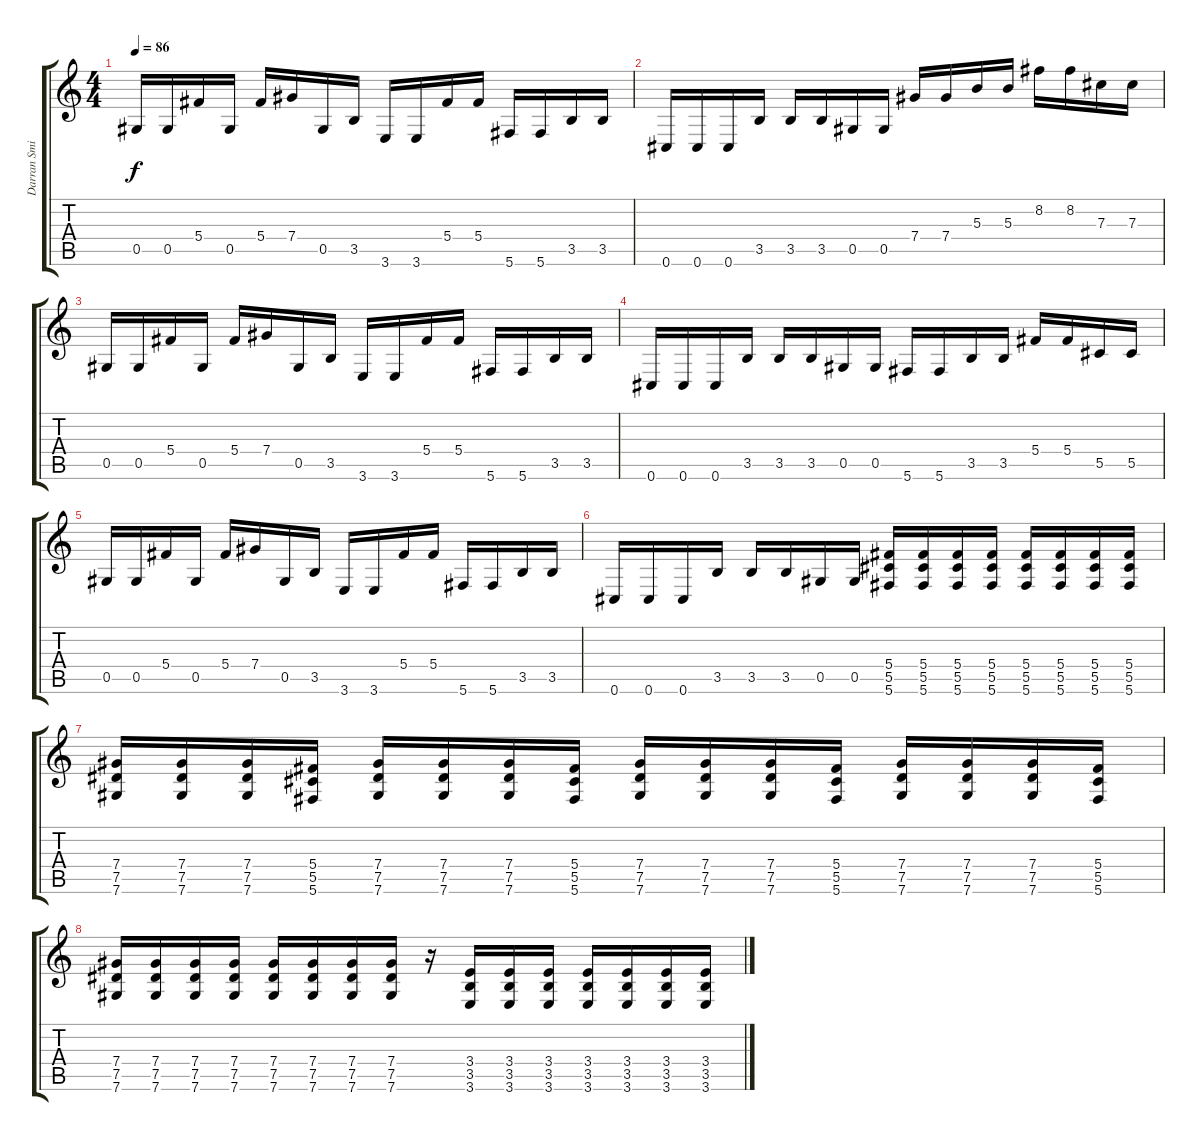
\track ("Darran Smith" "Darran Smi") {instrument distortionguitar}
\staff {score tabs}
\tuning (Eb4 Bb3 Gb3 Db3 Ab2 Db2) {hide}
\ts (4 4)
\tempo 86
\clef g2
\ks c
0.5.16{dy f} 0.5.16 5.4.16 0.5.16 5.4.16 7.4.16 0.5.16 3.5.16 3.6.16 3.6.16 5.4.16 5.4.16 5.6.16 5.6.16 3.5.16 3.5.16 |
0.6.16 0.6.16 0.6.16 3.5.16 3.5.16 3.5.16 0.5.16 0.5.16 7.4.16 7.4.16 5.3.16 5.3.16 8.2.16 8.2.16 7.3.16 7.3.16 |
0.5.16 0.5.16 5.4.16 0.5.16 5.4.16 7.4.16 0.5.16 3.5.16 3.6.16 3.6.16 5.4.16 5.4.16 5.6.16 5.6.16 3.5.16 3.5.16 |
0.6.16 0.6.16 0.6.16 3.5.16 3.5.16 3.5.16 0.5.16 0.5.16 5.6.16 5.6.16 3.5.16 3.5.16 5.4.16 5.4.16 5.5.16 5.5.16 |
0.5.16 0.5.16 5.4.16 0.5.16 5.4.16 7.4.16 0.5.16 3.5.16 3.6.16 3.6.16 5.4.16 5.4.16 5.6.16 5.6.16 3.5.16 3.5.16 |
0.6.16 0.6.16 0.6.16 3.5.16 3.5.16 3.5.16 0.5.16 0.5.16 (5.4 5.5 5.6).16 (5.4 5.5 5.6).16 (5.4 5.5 5.6).16 (5.4 5.5 5.6).16 (5.4 5.5 5.6).16 (5.4 5.5 5.6).16 (5.4 5.5 5.6).16 (5.4 5.5 5.6).16 |
(7.4 7.5 7.6).16 (7.4 7.5 7.6).16 (7.4 7.5 7.6).16 (5.4 5.5 5.6).16 (7.4 7.5 7.6).16 (7.4 7.5 7.6).16 (7.4 7.5 7.6).16 (5.4 5.5 5.6).16 (7.4 7.5 7.6).16 (7.4 7.5 7.6).16 (7.4 7.5 7.6).16 (5.4 5.5 5.6).16 (7.4 7.5 7.6).16 (7.4 7.5 7.6).16 (7.4 7.5 7.6).16 (5.4 5.5 5.6).16 |
(7.4 7.5 7.6).16 (7.4 7.5 7.6).16 (7.4 7.5 7.6).16 (7.4 7.5 7.6).16 (7.4 7.5 7.6).16 (7.4 7.5 7.6).16 (7.4 7.5 7.6).16 (7.4 7.5 7.6).16 r.16 (3.4 3.5 3.6).16 (3.4 3.5 3.6).16 (3.4 3.5 3.6).16 (3.4 3.5 3.6).16 (3.4 3.5 3.6).16 (3.4 3.5 3.6).16 (3.4 3.5 3.6).16
